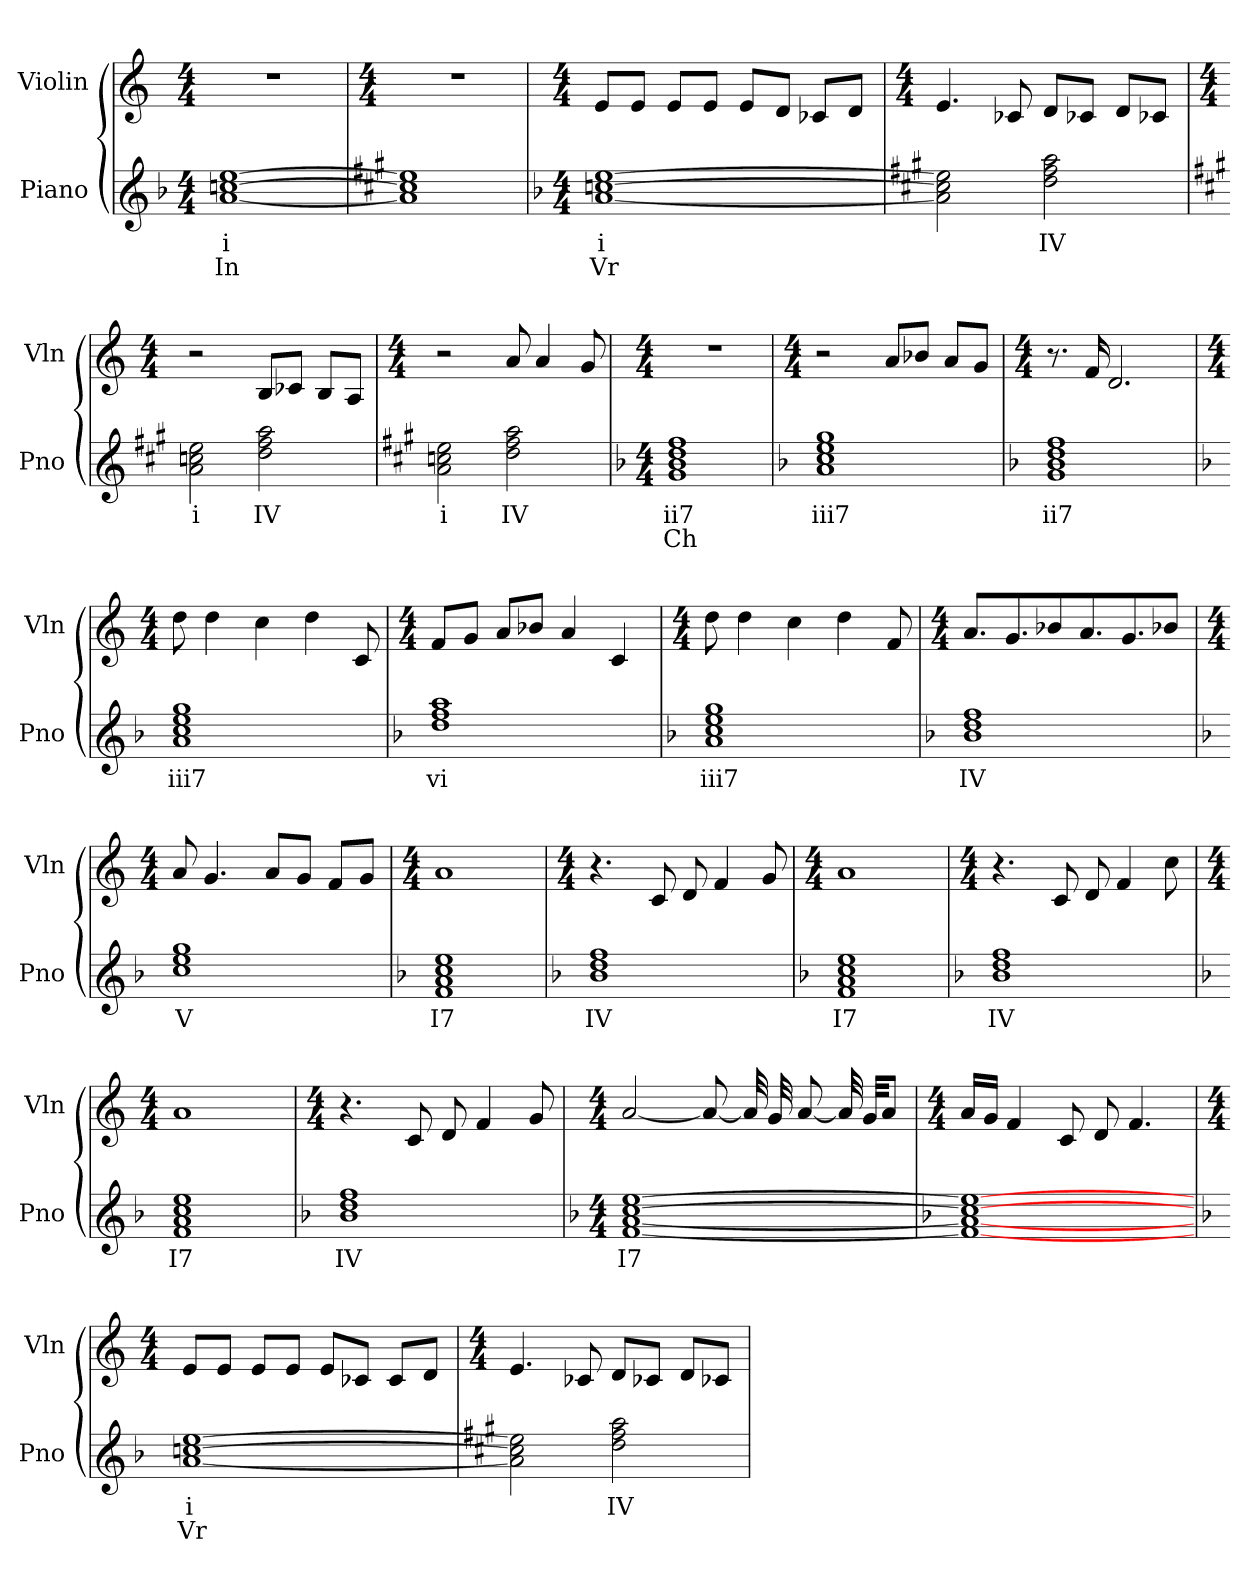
**kern	**text	**text	**kern
*part2	*part2	*part2	*part1
*staff2	*staff2	*staff2	*staff1
*I"Piano	*	*	*I"Violin
*I'Pno	*	*	*I'Vln
*k[b-]	*	*	*
*F:	*	*	*
*M4/4	*	*	*M4/4
=	=	=	=
[1a [1ccn [1ee	i	In	1r
=	=	=	=
*k[f#c#g#]	*	*	*
*A:	*	*	*
*	*	*	*M4/4
1a] 1ccn] 1ee]	.	.	1r
=	=	=	=
*k[b-]	*	*	*
*F:	*	*	*
*M4/4	*	*	*M4/4
[1a [1ccn [1ee	i	Vr	8eL
.	.	.	8eJ
.	.	.	8eL
.	.	.	8eJ
.	.	.	8eL
.	.	.	8dJ
.	.	.	8c-XL
.	.	.	8dJ
=	=	=	=
*k[f#c#g#]	*	*	*
*A:	*	*	*
*	*	*	*M4/4
2a] 2ccn] 2ee]	.	.	4.e
.	.	.	8c-X
2dd 2ff# 2aa	IV	.	8dL
.	.	.	8c-XJ
.	.	.	8dL
.	.	.	8c-XJ
=	=	=	=
*k[f#c#g#]	*	*	*
*A:	*	*	*
*	*	*	*M4/4
2a 2ccn 2ee	i	.	2r
2dd 2ff# 2aa	IV	.	8BL
.	.	.	8c-XJ
.	.	.	8BL
.	.	.	8AJ
=	=	=	=
*k[f#c#g#]	*	*	*
*A:	*	*	*
*	*	*	*M4/4
2a 2ccn 2ee	i	.	2r
2dd 2ff# 2aa	IV	.	8a
.	.	.	4a
.	.	.	8g
=	=	=	=
*k[b-]	*	*	*
*F:	*	*	*
*M4/4	*	*	*M4/4
1g 1b- 1dd 1ff	ii7	Ch	1r
=	=	=	=
*k[b-]	*	*	*
*F:	*	*	*
*	*	*	*M4/4
1a 1cc 1ee 1gg	iii7	.	2r
.	.	.	8aL
.	.	.	8b-XJ
.	.	.	8aL
.	.	.	8gJ
=	=	=	=
*k[b-]	*	*	*
*F:	*	*	*
*	*	*	*M4/4
1g 1b- 1dd 1ff	ii7	.	8.r
.	.	.	16f
.	.	.	2.d
=	=	=	=
*k[b-]	*	*	*
*F:	*	*	*
*	*	*	*M4/4
1a 1cc 1ee 1gg	iii7	.	8dd
.	.	.	4dd
.	.	.	4cc
.	.	.	4dd
.	.	.	8c
=	=	=	=
*k[b-]	*	*	*
*F:	*	*	*
*	*	*	*M4/4
1dd 1ff 1aa	vi	.	8fL
.	.	.	8gJ
.	.	.	8aL
.	.	.	8b-XJ
.	.	.	4a
.	.	.	4c
=	=	=	=
*k[b-]	*	*	*
*F:	*	*	*
*	*	*	*M4/4
1a 1cc 1ee 1gg	iii7	.	8dd
.	.	.	4dd
.	.	.	4cc
.	.	.	4dd
.	.	.	8f
=	=	=	=
*k[b-]	*	*	*
*F:	*	*	*
*	*	*	*M4/4
1b- 1dd 1ff	IV	.	8.aL
.	.	.	8.gJ
.	.	.	8b-XL
.	.	.	8.a
.	.	.	8.gJ
.	.	.	8b-XJ
=	=	=	=
*k[b-]	*	*	*
*F:	*	*	*
*	*	*	*M4/4
1cc 1ee 1gg	V	.	8a
.	.	.	4.g
.	.	.	8aL
.	.	.	8gJ
.	.	.	8fL
.	.	.	8gJ
=	=	=	=
*k[b-]	*	*	*
*F:	*	*	*
*	*	*	*M4/4
1f 1a 1cc 1ee	I7	.	1a
=	=	=	=
*k[b-]	*	*	*
*F:	*	*	*
*	*	*	*M4/4
1b- 1dd 1ff	IV	.	4.r
.	.	.	8c
.	.	.	8d
.	.	.	4f
.	.	.	8g
=	=	=	=
*k[b-]	*	*	*
*F:	*	*	*
*	*	*	*M4/4
1f 1a 1cc 1ee	I7	.	1a
=	=	=	=
*k[b-]	*	*	*
*F:	*	*	*
*	*	*	*M4/4
1b- 1dd 1ff	IV	.	4.r
.	.	.	8c
.	.	.	8d
.	.	.	4f
.	.	.	8cc
=	=	=	=
*k[b-]	*	*	*
*F:	*	*	*
*	*	*	*M4/4
1f 1a 1cc 1ee	I7	.	1a
=	=	=	=
*k[b-]	*	*	*
*F:	*	*	*
*	*	*	*M4/4
1b- 1dd 1ff	IV	.	4.r
.	.	.	8c
.	.	.	8d
.	.	.	4f
.	.	.	8g
=	=	=	=
*k[b-]	*	*	*
*F:	*	*	*
*M4/4	*	*	*M4/4
[1f [1a [1cc [1ee	I7	.	[2a
.	.	.	8a_
.	.	.	32a]
.	.	.	32g
.	.	.	[8a
.	.	.	32a]
.	.	.	32gKKL
.	.	.	8aJ
=	=	=	=
*k[b-]	*	*	*
*F:	*	*	*
*	*	*	*M4/4
1f_ 1a_ 1cc_ 1ee_	.	.	16aLL
.	.	.	16gJJ
.	.	.	4f
.	.	.	8c
.	.	.	8d
.	.	.	4.f
=	=	=	=
*k[b-]	*	*	*
*F:	*	*	*
*	*	*	*M4/4
[1a [1ccn [1ee	i	Vr	8eL
.	.	.	8eJ
.	.	.	8eL
.	.	.	8eJ
.	.	.	8eL
.	.	.	8c-XJ
.	.	.	8c-L
.	.	.	8dJ
=	=	=	=
*k[f#c#g#]	*	*	*
*A:	*	*	*
*	*	*	*M4/4
2a] 2ccn] 2ee]	.	.	4.e
.	.	.	8c-X
2dd 2ff# 2aa	IV	.	8dL
.	.	.	8c-XJ
.	.	.	8dL
.	.	.	8c-XJ
=	=	=	=
*-	*-	*-	*-
